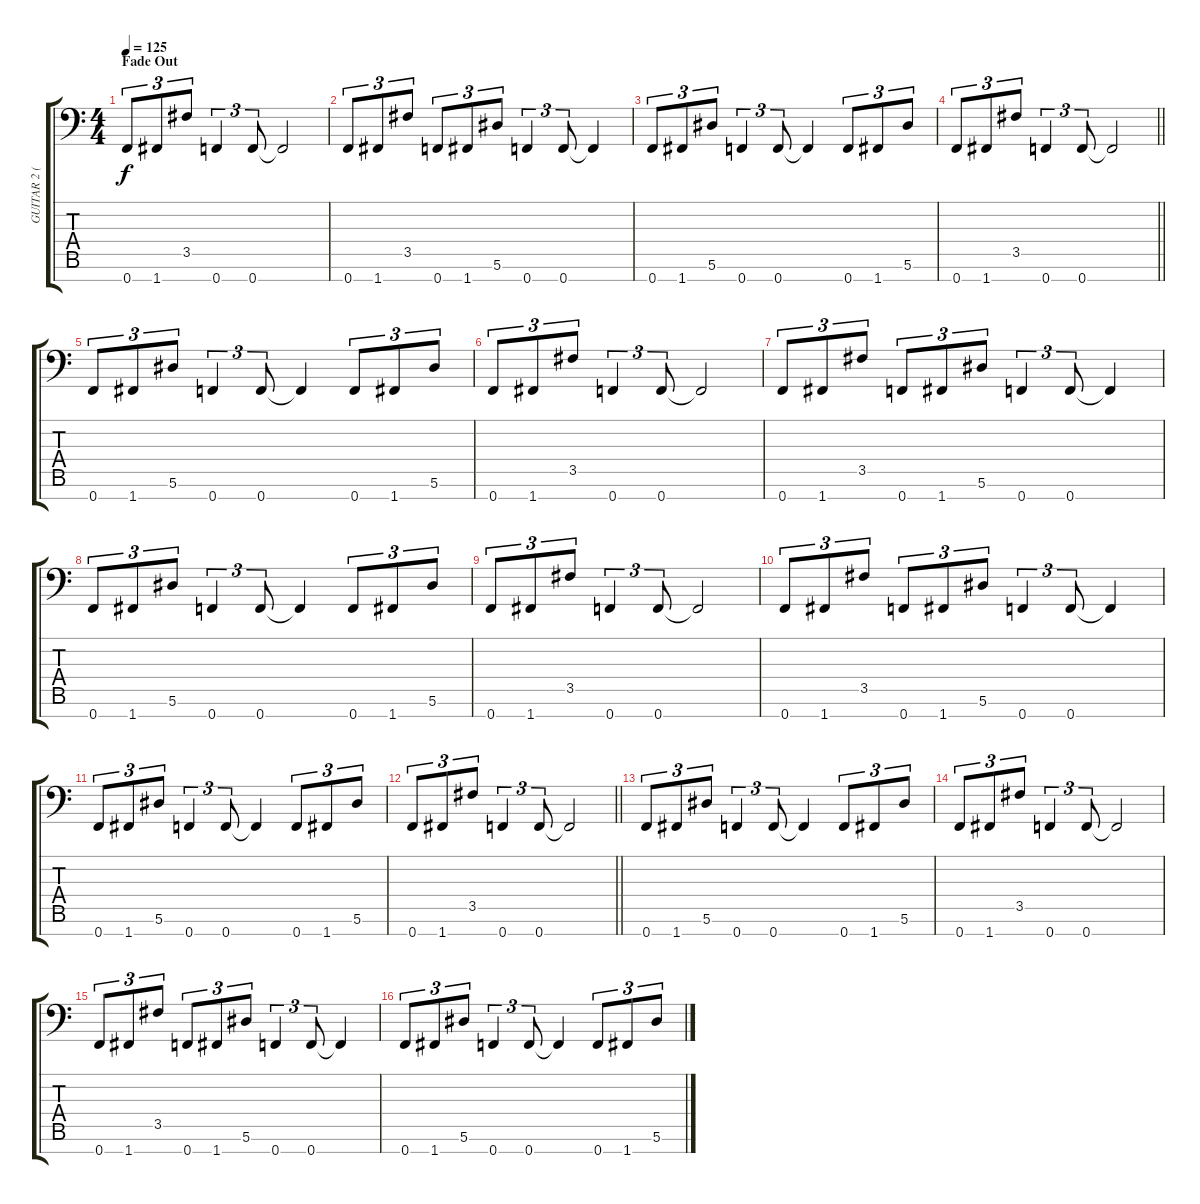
\track ("GUITAR 2 (Marten Hagstrom)" "GUITAR 2 (") {instrument distortionguitar}
\staff {score tabs}
\tuning (Bb3 F3 Db3 Ab2 Eb2 Bb1 F1) {hide}
\ts (4 4)
\section ("" "Fade Out")
\tempo 125
\clef f4
\ks c
0.7.8{tu (3 2) dy f volume 10} 1.7.8{tu (3 2)} 3.5.8{tu (3 2)} 0.7.4{tu (3 2)} 0.7.8{tu (3 2)} 0.7{t}.2 |
0.7.8{tu (3 2)} 1.7.8{tu (3 2)} 3.5.8{tu (3 2)} 0.7.8{tu (3 2)} 1.7.8{tu (3 2)} 5.6.8{tu (3 2)} 0.7.4{tu (3 2)} 0.7.8{tu (3 2)} 0.7{t}.4 |
0.7.8{tu (3 2)} 1.7.8{tu (3 2)} 5.6.8{tu (3 2)} 0.7.4{tu (3 2)} 0.7.8{tu (3 2)} 0.7{t}.4 0.7.8{tu (3 2)} 1.7.8{tu (3 2)} 5.6.8{tu (3 2)} |
\barLineRight lightlight
0.7.8{tu (3 2)} 1.7.8{tu (3 2)} 3.5.8{tu (3 2)} 0.7.4{tu (3 2)} 0.7.8{tu (3 2)} 0.7{t}.2 |
0.7.8{tu (3 2) volume 9} 1.7.8{tu (3 2)} 5.6.8{tu (3 2)} 0.7.4{tu (3 2)} 0.7.8{tu (3 2)} 0.7{t}.4 0.7.8{tu (3 2)} 1.7.8{tu (3 2)} 5.6.8{tu (3 2)} |
0.7.8{tu (3 2)} 1.7.8{tu (3 2)} 3.5.8{tu (3 2)} 0.7.4{tu (3 2)} 0.7.8{tu (3 2)} 0.7{t}.2 |
0.7.8{tu (3 2)} 1.7.8{tu (3 2)} 3.5.8{tu (3 2)} 0.7.8{tu (3 2)} 1.7.8{tu (3 2)} 5.6.8{tu (3 2)} 0.7.4{tu (3 2)} 0.7.8{tu (3 2)} 0.7{t}.4 |
0.7.8{tu (3 2)} 1.7.8{tu (3 2)} 5.6.8{tu (3 2)} 0.7.4{tu (3 2)} 0.7.8{tu (3 2)} 0.7{t}.4 0.7.8{tu (3 2)} 1.7.8{tu (3 2)} 5.6.8{tu (3 2)} |
0.7.8{tu (3 2) volume 8} 1.7.8{tu (3 2)} 3.5.8{tu (3 2)} 0.7.4{tu (3 2)} 0.7.8{tu (3 2)} 0.7{t}.2 |
0.7.8{tu (3 2)} 1.7.8{tu (3 2)} 3.5.8{tu (3 2)} 0.7.8{tu (3 2)} 1.7.8{tu (3 2)} 5.6.8{tu (3 2)} 0.7.4{tu (3 2)} 0.7.8{tu (3 2)} 0.7{t}.4 |
0.7.8{tu (3 2)} 1.7.8{tu (3 2)} 5.6.8{tu (3 2)} 0.7.4{tu (3 2)} 0.7.8{tu (3 2)} 0.7{t}.4 0.7.8{tu (3 2)} 1.7.8{tu (3 2)} 5.6.8{tu (3 2)} |
\barLineRight lightlight
0.7.8{tu (3 2)} 1.7.8{tu (3 2)} 3.5.8{tu (3 2)} 0.7.4{tu (3 2)} 0.7.8{tu (3 2)} 0.7{t}.2 |
0.7.8{tu (3 2) volume 6} 1.7.8{tu (3 2)} 5.6.8{tu (3 2)} 0.7.4{tu (3 2)} 0.7.8{tu (3 2)} 0.7{t}.4 0.7.8{tu (3 2)} 1.7.8{tu (3 2)} 5.6.8{tu (3 2)} |
0.7.8{tu (3 2)} 1.7.8{tu (3 2)} 3.5.8{tu (3 2)} 0.7.4{tu (3 2)} 0.7.8{tu (3 2)} 0.7{t}.2 |
0.7.8{tu (3 2)} 1.7.8{tu (3 2)} 3.5.8{tu (3 2)} 0.7.8{tu (3 2)} 1.7.8{tu (3 2)} 5.6.8{tu (3 2)} 0.7.4{tu (3 2)} 0.7.8{tu (3 2)} 0.7{t}.4 |
0.7.8{tu (3 2)} 1.7.8{tu (3 2)} 5.6.8{tu (3 2)} 0.7.4{tu (3 2)} 0.7.8{tu (3 2)} 0.7{t}.4 0.7.8{tu (3 2)} 1.7.8{tu (3 2)} 5.6.8{tu (3 2)}
